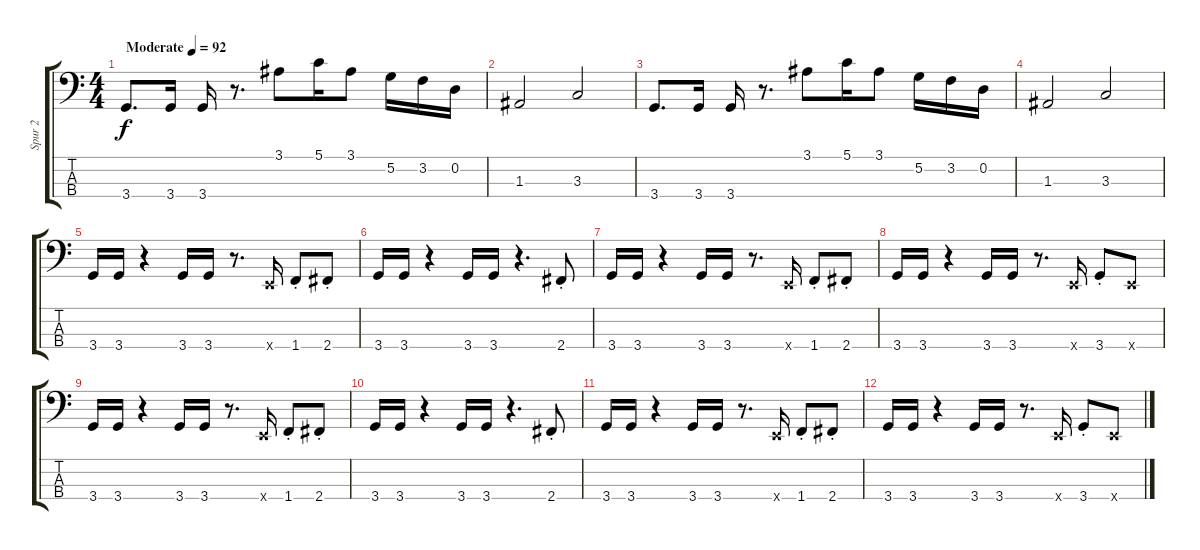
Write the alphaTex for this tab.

\track ("Spur 2" "Spur 2") {instrument electricbassfinger}
\staff {score tabs}
\tuning (G2 D2 A1 E1) {hide}
\ts (4 4)
\tempo (92 "Moderate")
\clef f4
\ks c
3.4.8{d dy f instrument electricbassfinger} 3.4.16 3.4.16 r.8{d} 3.1.8 5.1.16 3.1.8 5.2.16 3.2.16 0.2.16 |
1.3.2 3.3.2 |
3.4.8{d} 3.4.16 3.4.16 r.8{d} 3.1.8 5.1.16 3.1.8 5.2.16 3.2.16 0.2.16 |
1.3.2 3.3.2 |
3.4.16 3.4.16 r.4 3.4.16 3.4.16 r.8{d} 0.4{x}.16 1.4{st}.8 2.4{st}.8 |
3.4.16 3.4.16 r.4 3.4.16 3.4.16 r.4{d} 2.4{st}.8 |
3.4.16 3.4.16 r.4 3.4.16 3.4.16 r.8{d} 0.4{x}.16 1.4{st}.8 2.4{st}.8 |
3.4.16 3.4.16 r.4 3.4.16 3.4.16 r.8{d} 0.4{x}.16 3.4{st}.8 0.4{x}.8 |
3.4.16 3.4.16 r.4 3.4.16 3.4.16 r.8{d} 0.4{x}.16 1.4{st}.8 2.4{st}.8 |
3.4.16 3.4.16 r.4 3.4.16 3.4.16 r.4{d} 2.4{st}.8 |
3.4.16 3.4.16 r.4 3.4.16 3.4.16 r.8{d} 0.4{x}.16 1.4{st}.8 2.4{st}.8 |
3.4.16 3.4.16 r.4 3.4.16 3.4.16 r.8{d} 0.4{x}.16 3.4{st}.8 0.4{x}.8
